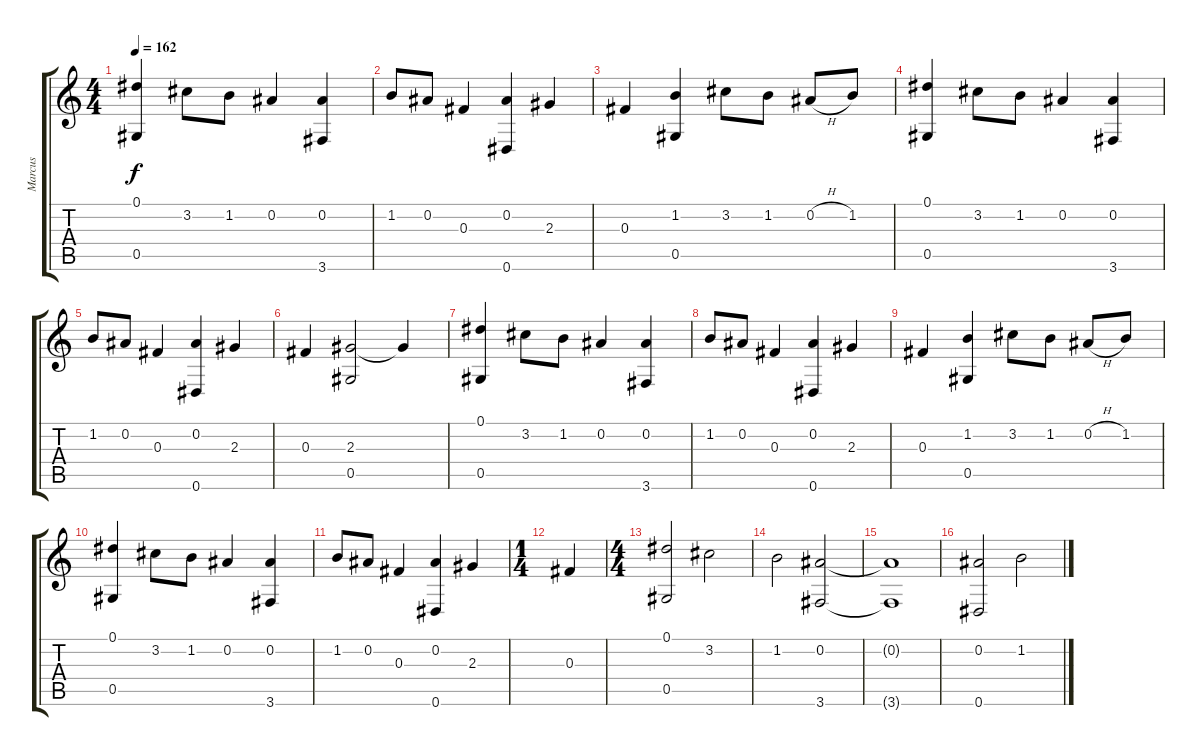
\track ("Marcus" "Marcus") {instrument acousticguitarsteel}
\staff {score tabs}
\tuning (Eb4 Bb3 Gb3 Db3 Ab2 Eb2) {hide}
\ts (4 4)
\tempo 162
\clef g2
\ks c
(0.1 0.5).4{dy f instrument acousticguitarsteel} 3.2.8 1.2.8 0.2.4 (0.2 3.6).4 |
1.2.8 0.2.8 0.3.4 (0.2 0.6).4 2.3.4 |
0.3.4 (1.2 0.5).4 3.2.8 1.2.8 0.2{h}.8 1.2.8 |
(0.1 0.5).4 3.2.8 1.2.8 0.2.4 (0.2 3.6).4 |
1.2.8 0.2.8 0.3.4 (0.2 0.6).4 2.3.4 |
0.3.4 (2.3 0.5).2 2.3{t}.4 |
(0.1 0.5).4 3.2.8 1.2.8 0.2.4 (0.2 3.6).4 |
1.2.8 0.2.8 0.3.4 (0.2 0.6).4 2.3.4 |
0.3.4 (1.2 0.5).4 3.2.8 1.2.8 0.2{h}.8 1.2.8 |
(0.1 0.5).4 3.2.8 1.2.8 0.2.4 (0.2 3.6).4 |
1.2.8 0.2.8 0.3.4 (0.2 0.6).4 2.3.4 |
\ts (1 4)
0.3.4 |
\ts (4 4)
(0.1 0.5).2 3.2.2 |
1.2.2 (0.2 3.6).2 |
(0.2{t} 3.6{t}).1 |
(0.2 0.6).2 1.2.2
